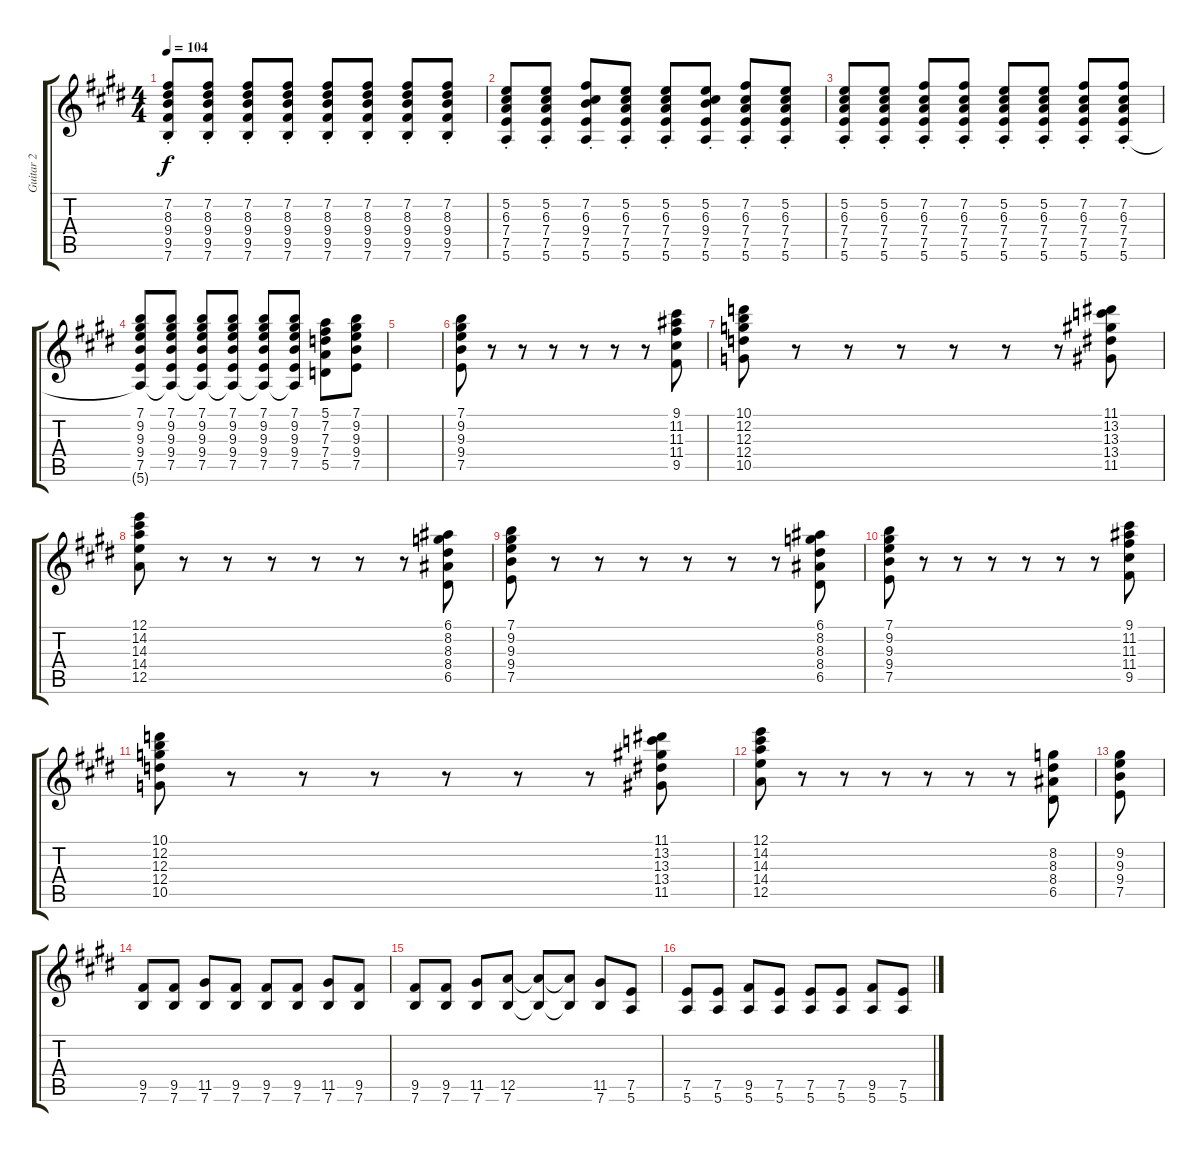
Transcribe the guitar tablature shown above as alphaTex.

\track ("Guitar 2" "Guitar 2") {instrument overdrivenguitar}
\staff {score tabs}
\tuning (E4 B3 G3 D3 A2 E2) {hide}
\ts (4 4)
\tempo 104
\clef g2
\ks e
(7.2{st} 8.3{st} 9.4{st} 9.5{st} 7.6{st}).8{dy f} (7.2{st} 8.3{st} 9.4{st} 9.5{st} 7.6{st}).8 (7.2{st} 8.3{st} 9.4{st} 9.5{st} 7.6{st}).8 (7.2{st} 8.3{st} 9.4{st} 9.5{st} 7.6{st}).8 (7.2{st} 8.3{st} 9.4{st} 9.5{st} 7.6{st}).8 (7.2{st} 8.3{st} 9.4{st} 9.5{st} 7.6{st}).8 (7.2{st} 8.3{st} 9.4{st} 9.5{st} 7.6{st}).8 (7.2{st} 8.3{st} 9.4{st} 9.5{st} 7.6{st}).8 |
(5.2{st} 6.3{st} 7.4{st} 7.5{st} 5.6{st}).8 (5.2{st} 6.3{st} 7.4{st} 7.5{st} 5.6{st}).8 (7.2{st} 6.3{st} 9.4{st} 7.5{st} 5.6{st}).8 (5.2{st} 6.3{st} 7.4{st} 7.5{st} 5.6{st}).8 (5.2{st} 6.3{st} 7.4{st} 7.5{st} 5.6{st}).8 (5.2{st} 6.3{st} 9.4{st} 7.5{st} 5.6{st}).8 (7.2{st} 6.3{st} 7.4{st} 7.5{st} 5.6{st}).8 (5.2{st} 6.3{st} 7.4{st} 7.5{st} 5.6{st}).8 |
(5.2{st} 6.3{st} 7.4{st} 7.5{st} 5.6{st}).8 (5.2{st} 6.3{st} 7.4{st} 7.5{st} 5.6{st}).8 (7.2{st} 6.3{st} 7.4{st} 7.5{st} 5.6{st}).8 (7.2{st} 6.3{st} 7.4{st} 7.5{st} 5.6{st}).8 (5.2{st} 6.3{st} 7.4{st} 7.5{st} 5.6{st}).8 (5.2{st} 6.3{st} 7.4{st} 7.5{st} 5.6{st}).8 (7.2{st} 6.3{st} 7.4{st} 7.5{st} 5.6{st}).8 (7.2{st} 6.3{st} 7.4{st} 7.5{st} 5.6{st}).8 |
(7.1 9.2 9.3 9.4 7.5 5.6{t}).8 (7.1 9.2 9.3 9.4 7.5 5.6{t}).8 (7.1 9.2 9.3 9.4 7.5 5.6{t}).8 (7.1 9.2 9.3 9.4 7.5 5.6{t}).8 (7.1 9.2 9.3 9.4 7.5 5.6{t}).8 (7.1 9.2 9.3 9.4 7.5 5.6{t}).8 (5.1 7.2 7.3 7.4 5.5).8 (7.1 9.2 9.3 9.4 7.5).8 |
|
(7.1 9.2 9.3 9.4 7.5).8 r.8 r.8 r.8 r.8 r.8 r.8 (9.1 11.2 11.3 11.4 9.5).8 |
(10.1 12.2 12.3 12.4 10.5).8 r.8 r.8 r.8 r.8 r.8 r.8 (11.1 13.2 13.3 13.4 11.5).8 |
(12.1 14.2 14.3 14.4 12.5).8 r.8 r.8 r.8 r.8 r.8 r.8 (6.1 8.2 8.3 8.4 6.5).8 |
(7.1 9.2 9.3 9.4 7.5).8 r.8 r.8 r.8 r.8 r.8 r.8 (6.1 8.2 8.3 8.4 6.5).8 |
(7.1 9.2 9.3 9.4 7.5).8 r.8 r.8 r.8 r.8 r.8 r.8 (9.1 11.2 11.3 11.4 9.5).8 |
(10.1 12.2 12.3 12.4 10.5).8 r.8 r.8 r.8 r.8 r.8 r.8 (11.1 13.2 13.3 13.4 11.5).8 |
(12.1 14.2 14.3 14.4 12.5).8 r.8 r.8 r.8 r.8 r.8 r.8 (8.2 8.3 8.4 6.5).8 |
(9.2 9.3 9.4 7.5).8 |
(9.5 7.6).8 (9.5 7.6).8 (11.5 7.6).8 (9.5 7.6).8 (9.5 7.6).8 (9.5 7.6).8 (11.5 7.6).8 (9.5 7.6).8 |
(9.5 7.6).8 (9.5 7.6).8 (11.5 7.6).8 (12.5 7.6).8 (12.5{t} 7.6{t}).8 (12.5{t} 7.6{t}).8 (11.5 7.6).8 (7.5 5.6).8 |
(7.5 5.6).8 (7.5 5.6).8 (9.5 5.6).8 (7.5 5.6).8 (7.5 5.6).8 (7.5 5.6).8 (9.5 5.6).8 (7.5 5.6).8
